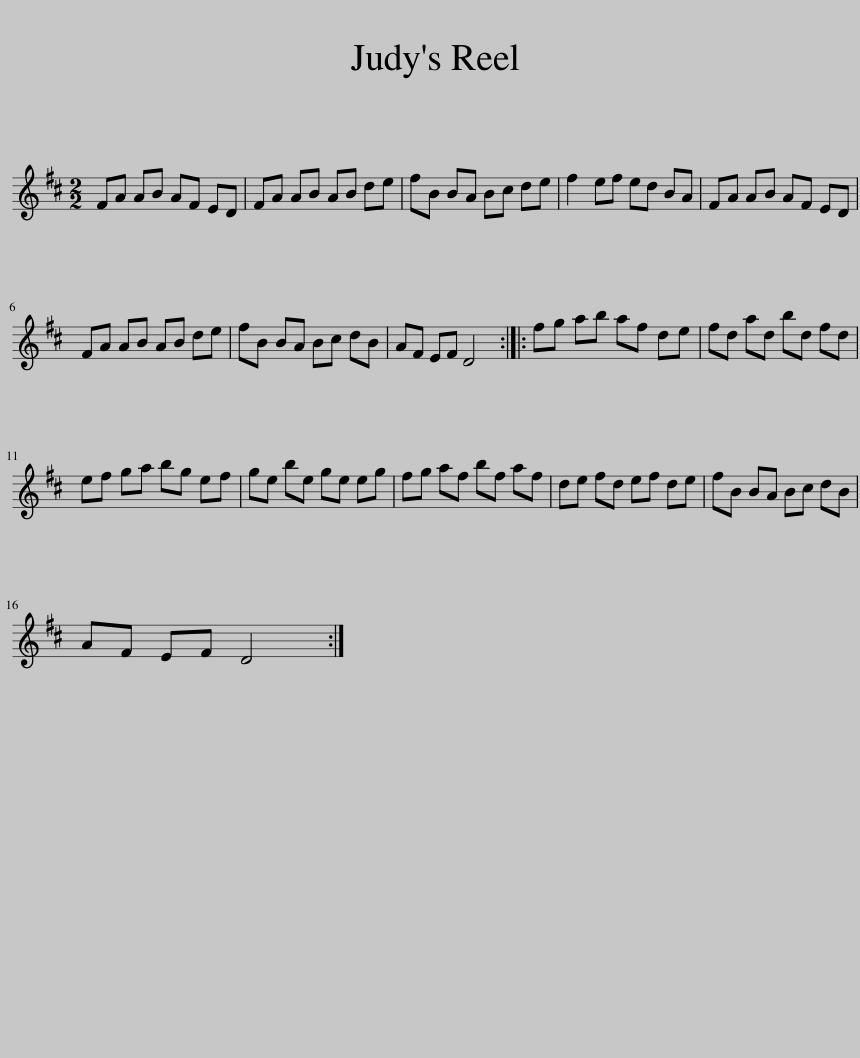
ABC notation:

X:1
L:1/8
M:2/2
I:linebreak $
K:D
V:1 treble
V:1
 FA AB AF ED | FA AB AB de | fB BA Bc de | f2 ef ed BA | FA AB AF ED |$ %5
 FA AB AB de | fB BA Bc dB | AF EF D4 :: fg ab af de | fd ad bd fd |$ %10
 ef ga bg ef | ge be ge eg | fg af bf af | de fd ef de | fB BA Bc dB |$ %15
 AF EF D4 :| %16
